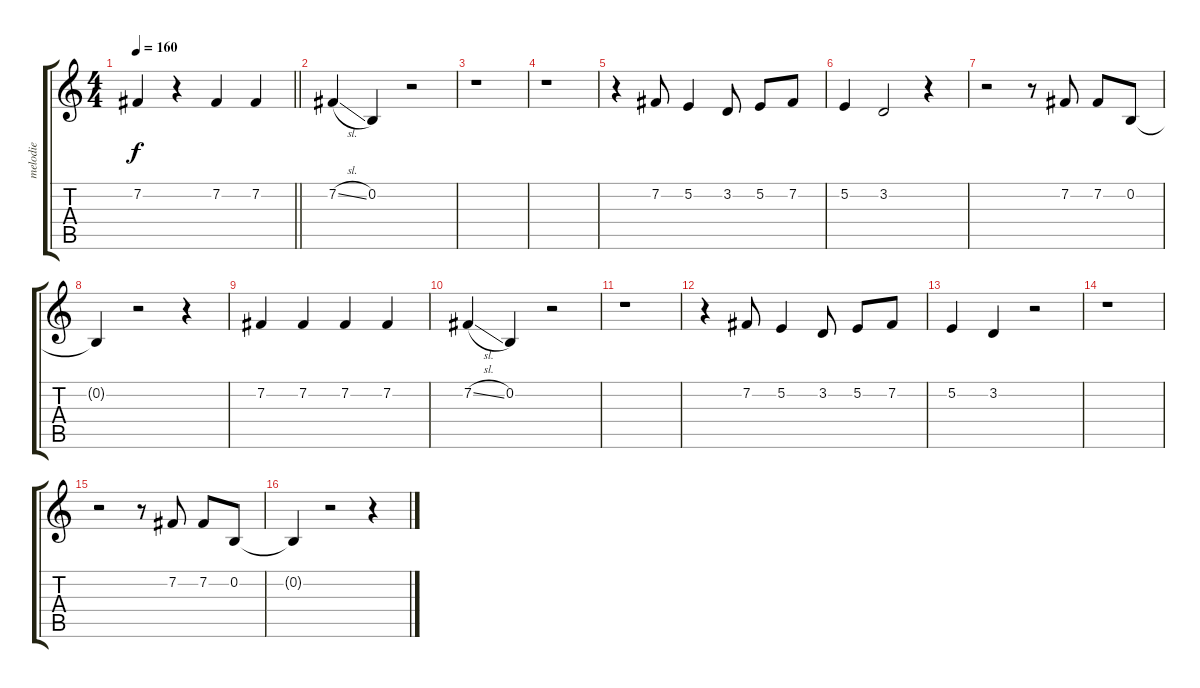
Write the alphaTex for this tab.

\track ("melodie" "melodie") {instrument synthbrass1}
\staff {score tabs}
\tuning (E4 B3 G3 D3 A2 E2) {hide}
\ts (4 4)
\tempo 160
\clef g2
\barLineRight lightlight
\ks c
7.2{t}.4{dy f} r.4 7.2.4 7.2.4 |
7.2{sl}.4 0.2.4 r.2 |
r.1 |
r.1 |
r.4 7.2.8 5.2.4 3.2.8 5.2.8 7.2.8 |
5.2.4 3.2.2 r.4 |
r.2 r.8 7.2.8 7.2.8 0.2.8 |
0.2{t}.4 r.2 r.4 |
7.2.4 7.2.4 7.2.4 7.2.4 |
7.2{sl}.4 0.2.4 r.2 |
r.1 |
r.4 7.2.8 5.2.4 3.2.8 5.2.8 7.2.8 |
5.2.4 3.2.4 r.2 |
r.1 |
r.2 r.8 7.2.8 7.2.8 0.2.8 |
0.2{t}.4 r.2 r.4
